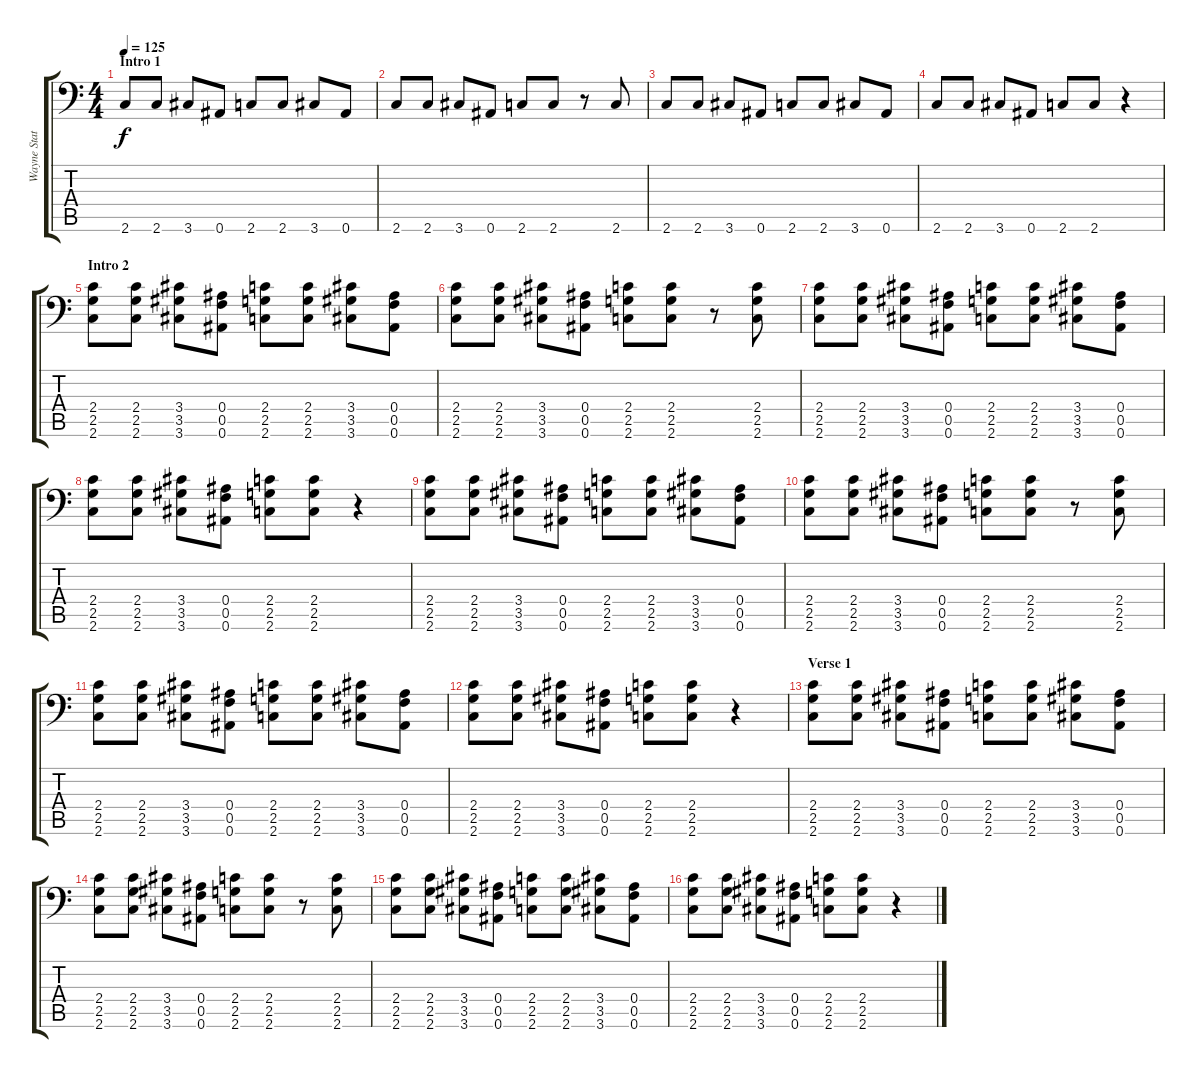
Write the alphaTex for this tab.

\track ("Wayne Static - Guitar" "Wayne Stat") {instrument distortionguitar}
\staff {score tabs}
\tuning (C4 G3 Eb3 Bb2 F2 Bb1) {hide}
\ts (4 4)
\section ("" "Intro 1")
\tempo 125
\clef f4
\ks c
2.6.8{dy f instrument distortionguitar} 2.6.8 3.6.8 0.6.8 2.6.8 2.6.8 3.6.8 0.6.8 |
2.6.8 2.6.8 3.6.8 0.6.8 2.6.8 2.6.8 r.8 2.6.8 |
2.6.8 2.6.8 3.6.8 0.6.8 2.6.8 2.6.8 3.6.8 0.6.8 |
2.6.8 2.6.8 3.6.8 0.6.8 2.6.8 2.6.8 r.4 |
\section ("" "Intro 2")
(2.4 2.5 2.6).8 (2.4 2.5 2.6).8 (3.4 3.5 3.6).8 (0.4 0.5 0.6).8 (2.4 2.5 2.6).8 (2.4 2.5 2.6).8 (3.4 3.5 3.6).8 (0.4 0.5 0.6).8 |
(2.4 2.5 2.6).8 (2.4 2.5 2.6).8 (3.4 3.5 3.6).8 (0.4 0.5 0.6).8 (2.4 2.5 2.6).8 (2.4 2.5 2.6).8 r.8 (2.4 2.5 2.6).8 |
(2.4 2.5 2.6).8 (2.4 2.5 2.6).8 (3.4 3.5 3.6).8 (0.4 0.5 0.6).8 (2.4 2.5 2.6).8 (2.4 2.5 2.6).8 (3.4 3.5 3.6).8 (0.4 0.5 0.6).8 |
(2.4 2.5 2.6).8 (2.4 2.5 2.6).8 (3.4 3.5 3.6).8 (0.4 0.5 0.6).8 (2.4 2.5 2.6).8 (2.4 2.5 2.6).8 r.4 |
(2.4 2.5 2.6).8 (2.4 2.5 2.6).8 (3.4 3.5 3.6).8 (0.4 0.5 0.6).8 (2.4 2.5 2.6).8 (2.4 2.5 2.6).8 (3.4 3.5 3.6).8 (0.4 0.5 0.6).8 |
(2.4 2.5 2.6).8 (2.4 2.5 2.6).8 (3.4 3.5 3.6).8 (0.4 0.5 0.6).8 (2.4 2.5 2.6).8 (2.4 2.5 2.6).8 r.8 (2.4 2.5 2.6).8 |
(2.4 2.5 2.6).8 (2.4 2.5 2.6).8 (3.4 3.5 3.6).8 (0.4 0.5 0.6).8 (2.4 2.5 2.6).8 (2.4 2.5 2.6).8 (3.4 3.5 3.6).8 (0.4 0.5 0.6).8 |
(2.4 2.5 2.6).8 (2.4 2.5 2.6).8 (3.4 3.5 3.6).8 (0.4 0.5 0.6).8 (2.4 2.5 2.6).8 (2.4 2.5 2.6).8 r.4 |
\section ("" "Verse 1")
(2.4 2.5 2.6).8 (2.4 2.5 2.6).8 (3.4 3.5 3.6).8 (0.4 0.5 0.6).8 (2.4 2.5 2.6).8 (2.4 2.5 2.6).8 (3.4 3.5 3.6).8 (0.4 0.5 0.6).8 |
(2.4 2.5 2.6).8 (2.4 2.5 2.6).8 (3.4 3.5 3.6).8 (0.4 0.5 0.6).8 (2.4 2.5 2.6).8 (2.4 2.5 2.6).8 r.8 (2.4 2.5 2.6).8 |
(2.4 2.5 2.6).8 (2.4 2.5 2.6).8 (3.4 3.5 3.6).8 (0.4 0.5 0.6).8 (2.4 2.5 2.6).8 (2.4 2.5 2.6).8 (3.4 3.5 3.6).8 (0.4 0.5 0.6).8 |
(2.4 2.5 2.6).8 (2.4 2.5 2.6).8 (3.4 3.5 3.6).8 (0.4 0.5 0.6).8 (2.4 2.5 2.6).8 (2.4 2.5 2.6).8 r.4
